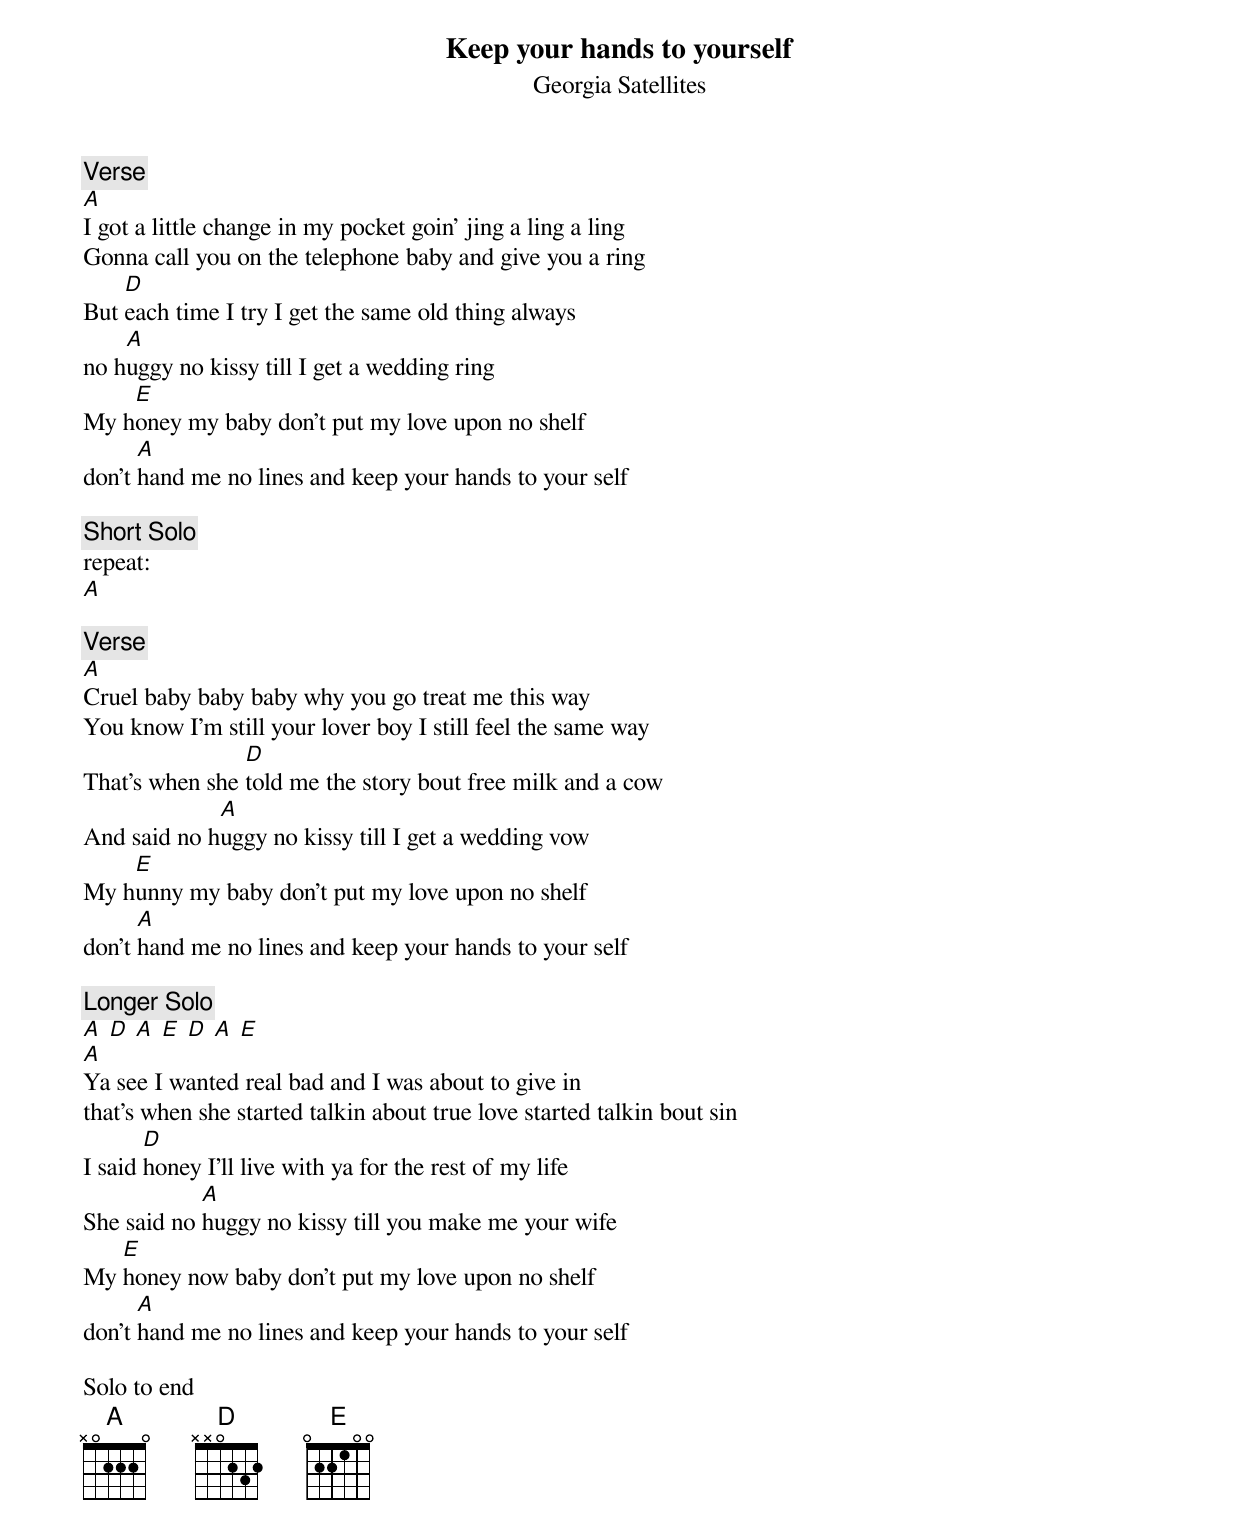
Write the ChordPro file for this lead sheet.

{t:Keep your hands to yourself}
{st:Georgia Satellites}

{c:Verse}
[A]I got a little change in my pocket goin' jing a ling a ling
Gonna call you on the telephone baby and give you a ring
But [D]each time I try I get the same old thing always
no h[A]uggy no kissy till I get a wedding ring
My h[E]oney my baby don't put my love upon no shelf
don't [A]hand me no lines and keep your hands to your self

{c:Short Solo}
repeat:
[A]

{c: Verse}
[A]Cruel baby baby baby why you go treat me this way
You know I'm still your lover boy I still feel the same way
That's when she [D]told me the story bout free milk and a cow
And said no h[A]uggy no kissy till I get a wedding vow
My h[E]unny my baby don't put my love upon no shelf
don't [A	]hand me no lines and keep your hands to your self

{c:Longer Solo}
[A] [D] [A] [E] [D] [A] [E]
[A]Ya see I wanted real bad and I was about to give in
that's when she started talkin about true love started talkin bout sin
I said [D]honey I'll live with ya for the rest of my life
She said no [A]huggy no kissy till you make me your wife
My [E]honey now baby don't put my love upon no shelf
don't [A]hand me no lines and keep your hands to your self

Solo to end
